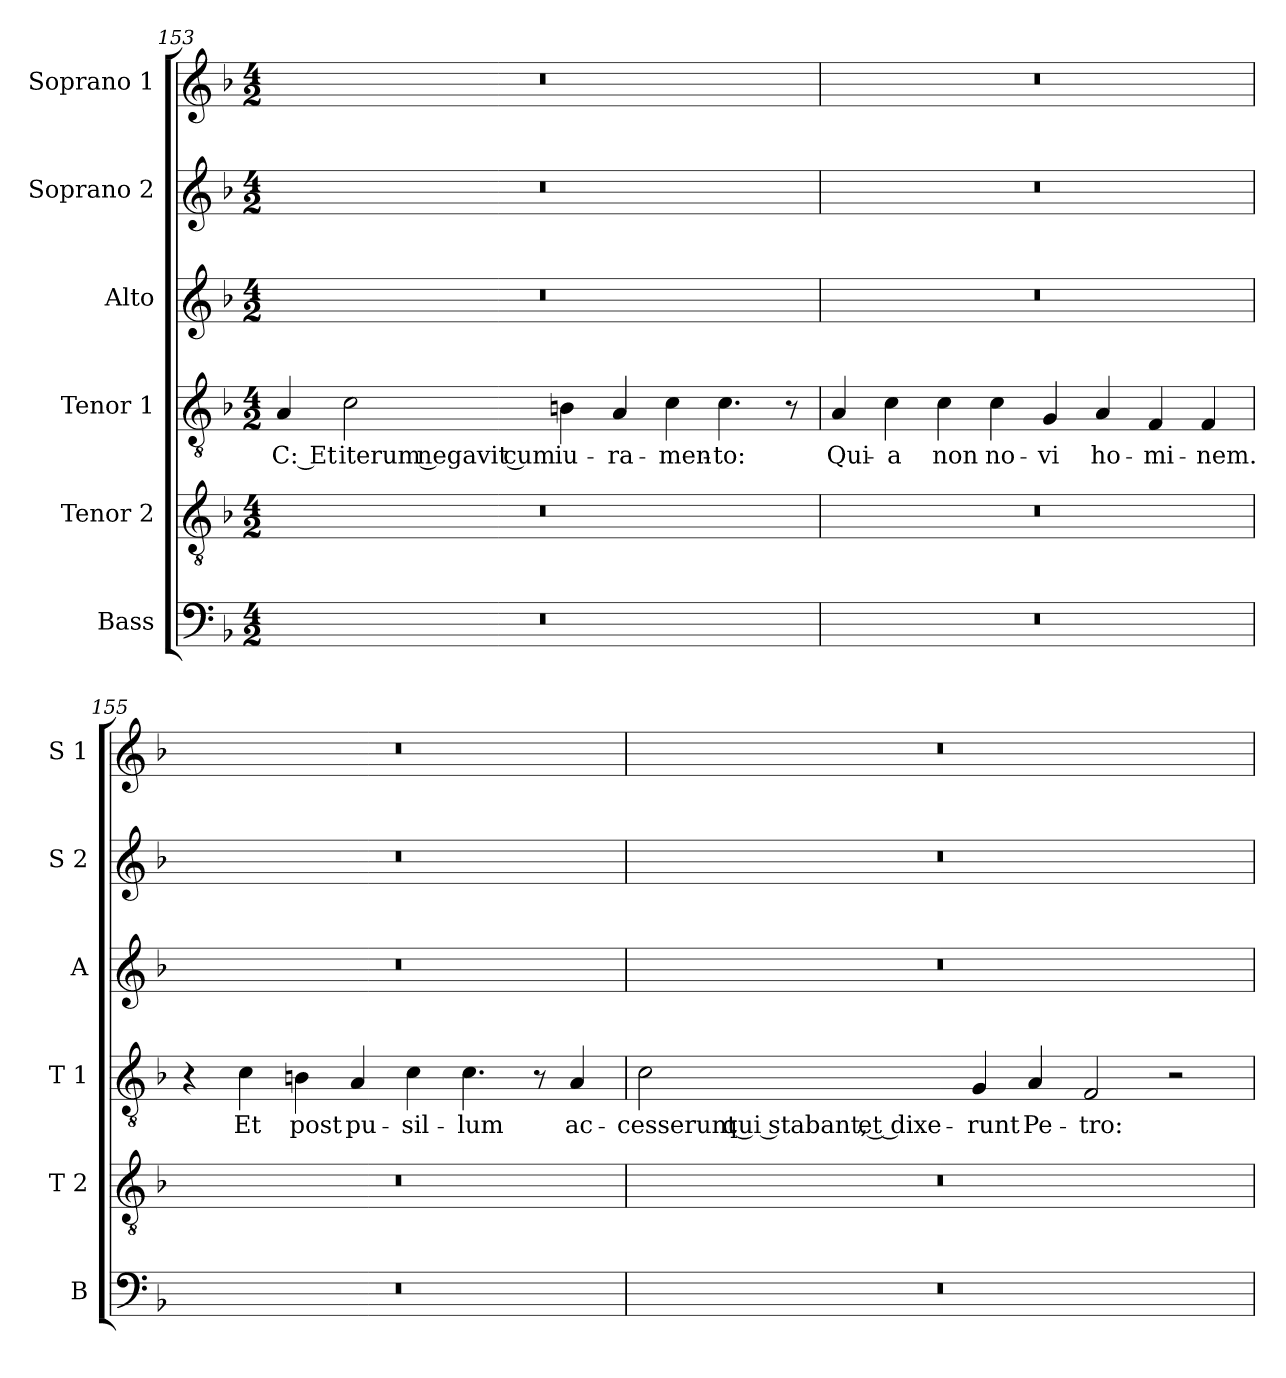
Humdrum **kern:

**kern	**kern	**kern	**text	**kern	**kern	**kern
*part6	*part5	*part4	*part4	*part3	*part2	*part1
*staff6	*staff5	*staff4	*staff4	*staff3	*staff2	*staff1
*I"Bass	*I"Tenor 2	*I"Tenor 1	*	*I"Alto	*I"Soprano 2	*I"Soprano 1
*I'B	*I'T 2	*I'T 1	*	*I'A	*I'S 2	*I'S 1
*clefF4	*clefGv2	*clefGv2	*	*clefG2	*clefG2	*clefG2
*k[b-]	*k[b-]	*k[b-]	*	*k[b-]	*k[b-]	*k[b-]
*F:	*F:	*F:	*	*F:	*F:	*F:
*M4/2	*M4/2	*M4/2	*	*M4/2	*M4/2	*M4/2
=153	=153	=153	=153	=153	=153	=153
!	!	!	!LO:LY:b	!	!	!
0r	0r	4A/	C: Et	0r	0r	0r
!	!	!	!LO:LY:b	!	!	!
.	.	2c\	iterum negavit cum	.	.	.
!	!	!	!LO:LY:b	!	!	!
.	.	4Bn\	iu-	.	.	.
!	!	!	!LO:LY:b	!	!	!
.	.	4A/	-ra-	.	.	.
!	!	!	!LO:LY:b	!	!	!
.	.	4c\	-men-	.	.	.
!	!	!	!LO:LY:b	!	!	!
.	.	4.c\	-to:	.	.	.
.	.	8r	.	.	.	.
=154	=154	=154	=154	=154	=154	=154
!	!	!	!LO:LY:b	!	!	!
0r	0r	4A/	Qui-	0r	0r	0r
!	!	!	!LO:LY:b	!	!	!
.	.	4c\	-a	.	.	.
!	!	!	!LO:LY:b	!	!	!
.	.	4c\	non	.	.	.
!	!	!	!LO:LY:b	!	!	!
.	.	4c\	no-	.	.	.
!	!	!	!LO:LY:b	!	!	!
.	.	4G/	-vi	.	.	.
!	!	!	!LO:LY:b	!	!	!
.	.	4A/	ho-	.	.	.
!	!	!	!LO:LY:b	!	!	!
.	.	4F/	-mi-	.	.	.
!	!	!	!LO:LY:b	!	!	!
.	.	4F/	-nem.	.	.	.
=155	=155	=155	=155	=155	=155	=155
0r	0r	4r	.	0r	0r	0r
!	!	!	!LO:LY:b	!	!	!
.	.	4c\	Et	.	.	.
!	!	!	!LO:LY:b	!	!	!
.	.	4Bn\	post	.	.	.
!	!	!	!LO:LY:b	!	!	!
.	.	4A/	pu-	.	.	.
!	!	!	!LO:LY:b	!	!	!
.	.	4c\	-sil-	.	.	.
!	!	!	!LO:LY:b	!	!	!
.	.	4.c\	-lum	.	.	.
.	.	8r	.	.	.	.
!	!	!	!LO:LY:b	!	!	!
.	.	4A/	ac-	.	.	.
!!LO:LB:g=z
=156	=156	=156	=156	=156	=156	=156
!	!	!	!LO:LY:b	!	!	!
0r	0r	2c\	-cesserunt qui stabant, et dixe-	0r	0r	0r
!	!	!	!LO:LY:b	!	!	!
.	.	4G/	-runt	.	.	.
!	!	!	!LO:LY:b	!	!	!
.	.	4A/	Pe-	.	.	.
!	!	!	!LO:LY:b	!	!	!
.	.	2F/	-tro:	.	.	.
.	.	2r	.	.	.	.
=	=	=	=	=	=	=
*-	*-	*-	*-	*-	*-	*-
